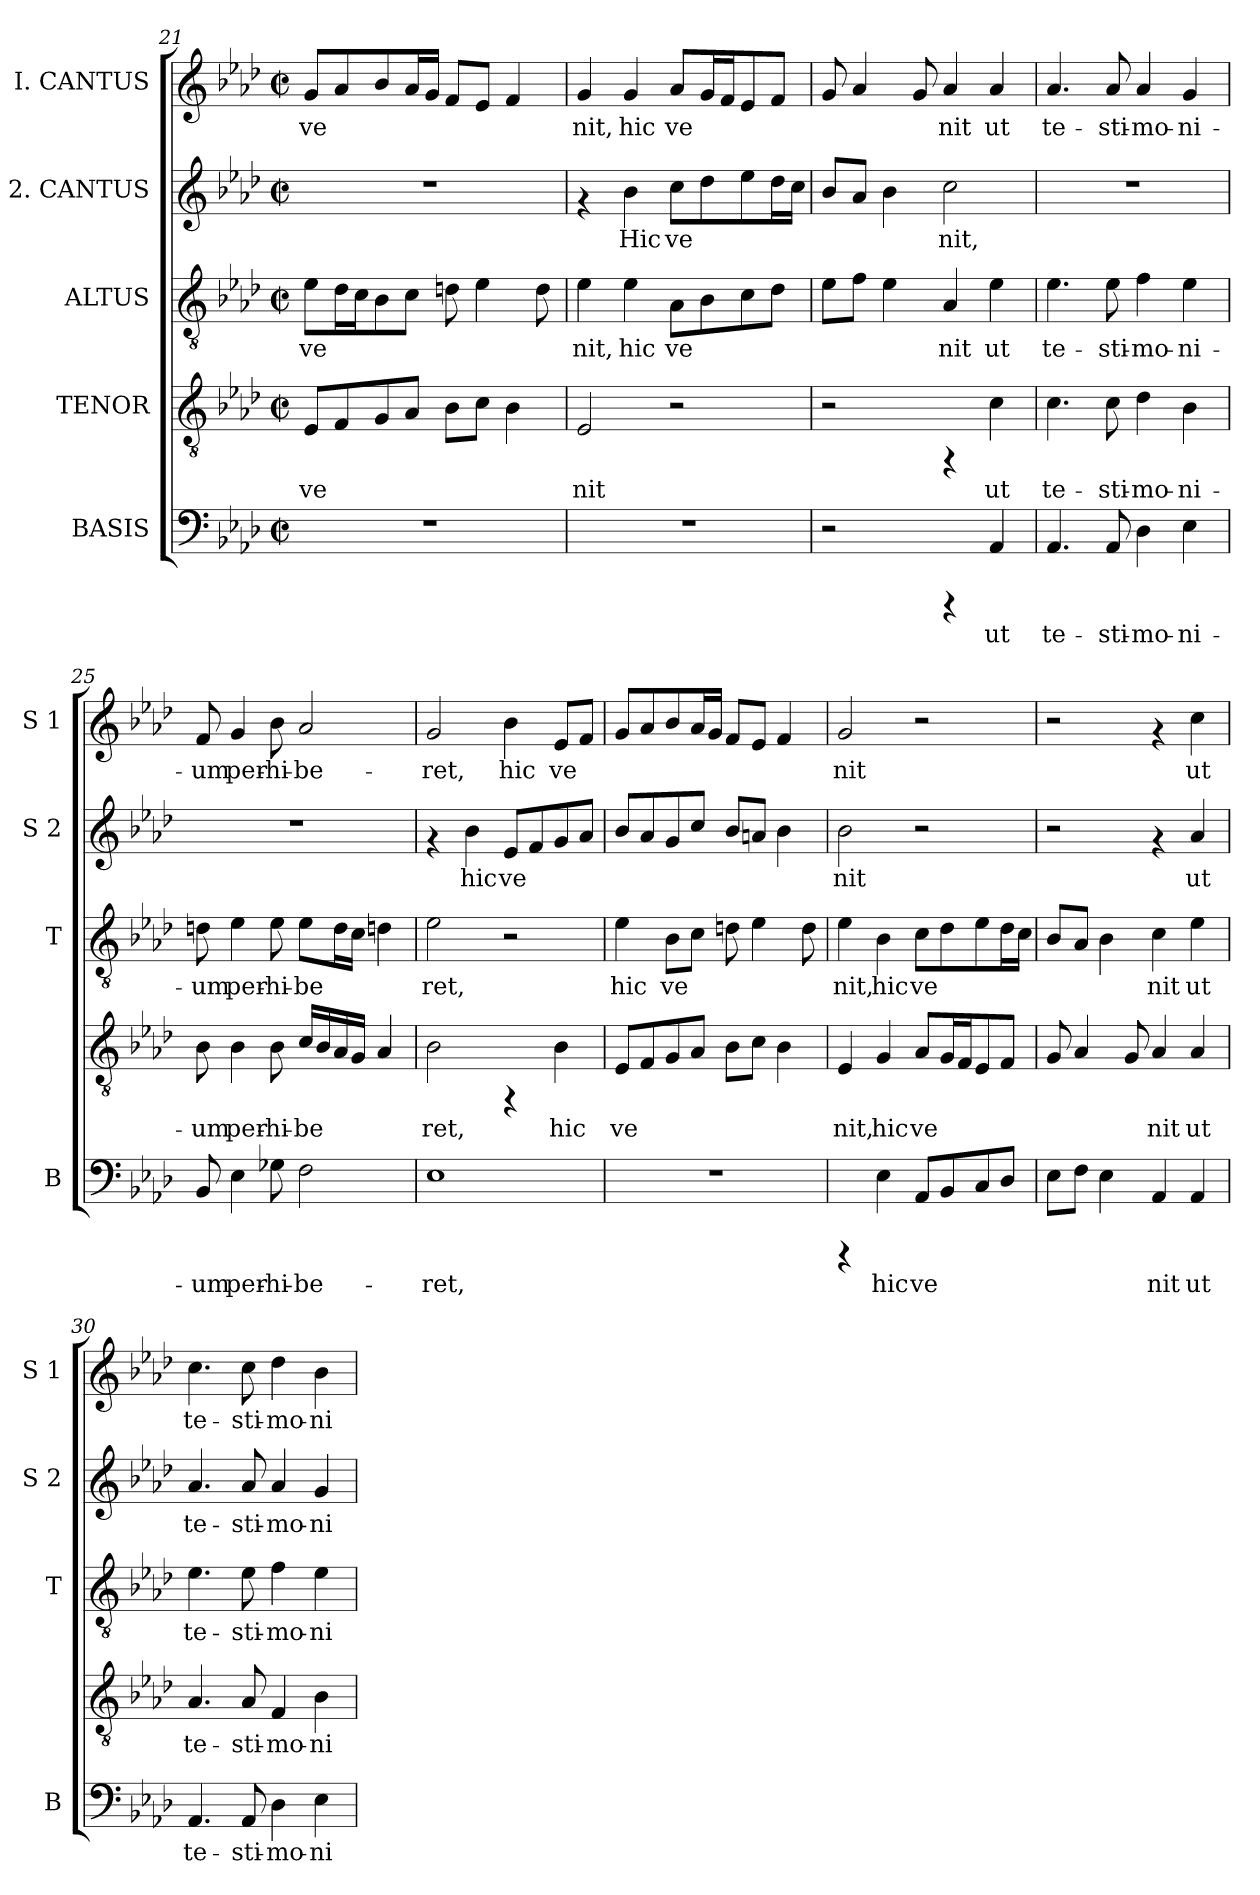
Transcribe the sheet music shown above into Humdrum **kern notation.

**kern	**text	**kern	**text	**kern	**text	**kern	**text	**kern	**text
*part5	*part5	*part4	*part4	*part3	*part3	*part2	*part2	*part1	*part1
*staff5	*staff5	*staff4	*staff4	*staff3	*staff3	*staff2	*staff2	*staff1	*staff1
*I"BASIS	*	*I"TENOR	*	*I"ALTUS	*	*I"2. CANTUS	*	*I"I. CANTUS	*
*I'B	*	*	*	*I'T	*	*I'S 2	*	*I'S 1	*
*clefF4	*	*clefGv2	*	*clefGv2	*	*clefG2	*	*clefG2	*
*k[b-e-a-d-]	*	*k[b-e-a-d-]	*	*k[b-e-a-d-]	*	*k[b-e-a-d-]	*	*k[b-e-a-d-]	*
*A-:	*	*A-:	*	*A-:	*	*A-:	*	*A-:	*
*M2/2	*	*M2/2	*	*M2/2	*	*M2/2	*	*M2/2	*
*met(c|)	*	*met(c|)	*	*met(c|)	*	*met(c|)	*	*met(c|)	*
=21	=21	=21	=21	=21	=21	=21	=21	=21	=21
!	!	!	!LO:LY:b:cj	!	!LO:LY:b:cj	!	!	!	!LO:LY:b:cj
1r	.	8E-/L	ve-	8e-\L	ve-	1r	.	8g/L	ve-
!	!	!	!LO:LY:b:cj	!	!LO:LY:b:cj	!	!	!	!LO:LY:b:cj
.	.	8F/	--	16d-\	--	.	.	8a-/	--
!	!	!	!	!	!LO:LY:b:cj	!	!	!	!
.	.	.	.	16c\	--	.	.	.	.
!	!	!	!LO:LY:b:cj	!	!LO:LY:b:cj	!	!	!	!LO:LY:b:cj
.	.	8G/	--	8B-\	--	.	.	8b-/	--
!	!	!	!LO:LY:b:cj	!	!LO:LY:b:cj	!	!	!	!LO:LY:b:cj
.	.	8A-/J	--	8c\J	--	.	.	16a-/	--
!	!	!	!	!	!	!	!	!	!LO:LY:b:cj
.	.	.	.	.	.	.	.	16g/J	--
!	!	!	!LO:LY:b:cj	!	!LO:LY:b:cj	!	!	!	!LO:LY:b:cj
.	.	8B-\L	--	8dn\	--	.	.	8f/L	--
!	!	!	!LO:LY:b:cj	!	!LO:LY:b:cj	!	!	!	!LO:LY:b:cj
.	.	8c\J	--	4e-\	--	.	.	8e-/J	--
!	!	!	!LO:LY:b:cj	!	!	!	!	!	!LO:LY:b:cj
.	.	4B-\	--	.	.	.	.	4f/	--
!	!	!	!	!	!LO:LY:b:cj	!	!	!	!
.	.	.	.	8d\	--	.	.	.	.
=22	=22	=22	=22	=22	=22	=22	=22	=22	=22
!	!	!	!LO:LY:b:cj	!	!LO:LY:b:cj	!	!	!	!LO:LY:b:cj
1r	.	2E-/	-nit	4e-\	-nit,	4rf	.	4g/	-nit,
!	!	!	!	!	!LO:LY:b:cj	!	!LO:LY:b:cj	!	!LO:LY:b:cj
.	.	.	.	4e-\	hic	4b-\	Hic	4g/	hic
!	!	!	!	!	!LO:LY:b:cj	!	!LO:LY:b:cj	!	!LO:LY:b:cj
.	.	2r	.	8A-\L	ve-	8cc\L	ve-	8a-/L	ve-
!	!	!	!	!	!LO:LY:b:cj	!	!LO:LY:b:cj	!	!LO:LY:b:cj
.	.	.	.	8B-\	--	8dd-\	--	16g/	--
!	!	!	!	!	!	!	!	!	!LO:LY:b:cj
.	.	.	.	.	.	.	.	16f/	--
!	!	!	!	!	!LO:LY:b:cj	!	!LO:LY:b:cj	!	!LO:LY:b:cj
.	.	.	.	8c\	--	8ee-\	--	8e-/	--
!	!	!	!	!	!LO:LY:b:cj	!	!LO:LY:b:cj	!	!LO:LY:b:cj
.	.	.	.	8d-\J	--	16dd-\	--	8f/J	--
!	!	!	!	!	!	!	!LO:LY:b:cj	!	!
.	.	.	.	.	.	16cc\J	--	.	.
!!LO:PB:g=z
=23	=23	=23	=23	=23	=23	=23	=23	=23	=23
!	!	!	!	!	!LO:LY:b:cj	!	!LO:LY:b:cj	!	!LO:LY:b:cj
2r	.	2r	.	8e-\L	--	8b-/L	--	8g/	--
!	!	!	!	!	!LO:LY:b:cj	!	!LO:LY:b:cj	!	!LO:LY:b:cj
.	.	.	.	8f\J	--	8a-/J	--	4a-/	--
!	!	!	!	!	!LO:LY:b:cj	!	!LO:LY:b:cj	!	!
.	.	.	.	4e-\	--	4b-\	--	.	.
!	!	!	!	!	!	!	!	!	!LO:LY:b:cj
.	.	.	.	.	.	.	.	8g/	--
!	!	!	!	!	!LO:LY:b:cj	!	!LO:LY:b:cj	!	!LO:LY:b:cj
4rCCC	.	4rFF	.	4A-/	-nit	2cc\	-nit,	4a-/	-nit
!	!LO:LY:b:cj	!	!LO:LY:b:cj	!	!LO:LY:b:cj	!	!	!	!LO:LY:b:cj
4AA-/	ut	4c\	ut	4e-\	ut	.	.	4a-/	ut
=24	=24	=24	=24	=24	=24	=24	=24	=24	=24
!	!LO:LY:b:cj	!	!LO:LY:b:cj	!	!LO:LY:b:cj	!	!	!	!LO:LY:b:cj
4.AA-/	te-	4.c\	te-	4.e-\	te-	1r	.	4.a-/	te-
!	!LO:LY:b:cj	!	!LO:LY:b:cj	!	!LO:LY:b:cj	!	!	!	!LO:LY:b:cj
8AA-/	-sti-	8c\	-sti-	8e-\	-sti-	.	.	8a-/	-sti-
!	!LO:LY:b:cj	!	!LO:LY:b:cj	!	!LO:LY:b:cj	!	!	!	!LO:LY:b:cj
4D-\	-mo-	4d-\	-mo-	4f\	-mo-	.	.	4a-/	-mo-
!	!LO:LY:b:cj	!	!LO:LY:b:cj	!	!LO:LY:b:cj	!	!	!	!LO:LY:b:cj
4E-\	-ni-	4B-\	-ni-	4e-\	-ni-	.	.	4g/	-ni-
=25	=25	=25	=25	=25	=25	=25	=25	=25	=25
!	!LO:LY:b:cj	!	!LO:LY:b:cj	!	!LO:LY:b:cj	!	!	!	!LO:LY:b:cj
8BB-/	-um	8B-\	-um	8dn\	-um	1r	.	8f/	-um
!	!LO:LY:b:cj	!	!LO:LY:b:cj	!	!LO:LY:b:cj	!	!	!	!LO:LY:b:cj
4E-\	per-	4B-\	per-	4e-\	per-	.	.	4g/	per-
!	!LO:LY:b:cj	!	!LO:LY:b:cj	!	!LO:LY:b:cj	!	!	!	!LO:LY:b:cj
8G-X\	-hi-	8B-\	-hi-	8e-\	-hi-	.	.	8b-\	-hi-
!	!LO:LY:b:cj	!	!LO:LY:b:cj	!	!LO:LY:b:cj	!	!	!	!LO:LY:b:cj
2F\	-be-	16c/L	-be-	8e-\L	-be-	.	.	2a-/	-be-
!	!	!	!LO:LY:b:cj	!	!	!	!	!	!
.	.	16B-/	--	.	.	.	.	.	.
!	!	!	!LO:LY:b:cj	!	!LO:LY:b:cj	!	!	!	!
.	.	16A-/	--	16d\	--	.	.	.	.
!	!	!	!LO:LY:b:cj	!	!LO:LY:b:cj	!	!	!	!
.	.	16G/J	--	16c\J	--	.	.	.	.
!	!	!	!LO:LY:b:cj	!	!LO:LY:b:cj	!	!	!	!
.	.	4A-/	--	4dn\	--	.	.	.	.
=26	=26	=26	=26	=26	=26	=26	=26	=26	=26
!	!LO:LY:b:cj	!	!LO:LY:b:cj	!	!LO:LY:b:cj	!	!	!	!LO:LY:b:cj
1E-	-ret,	2B-\	-ret,	2e-\	-ret,	4rf	.	2g/	-ret,
!	!	!	!	!	!	!	!LO:LY:b:cj	!	!
.	.	.	.	.	.	4b-\	hic	.	.
!	!	!	!	!	!	!	!LO:LY:b:cj	!	!LO:LY:b:cj
.	.	4rFF	.	2r	.	8e-/L	ve-	4b-\	hic
!	!	!	!	!	!	!	!LO:LY:b:cj	!	!
.	.	.	.	.	.	8f/	--	.	.
!	!	!	!LO:LY:b:cj	!	!	!	!LO:LY:b:cj	!	!LO:LY:b:cj
.	.	4B-\	hic	.	.	8g/	--	8e-/L	ve-
!	!	!	!	!	!	!	!LO:LY:b:cj	!	!LO:LY:b:cj
.	.	.	.	.	.	8a-/J	--	8f/J	--
=27	=27	=27	=27	=27	=27	=27	=27	=27	=27
!	!	!	!LO:LY:b:cj	!	!LO:LY:b:cj	!	!LO:LY:b:cj	!	!LO:LY:b:cj
1r	.	8E-/L	ve-	4e-\	hic	8b-/L	--	8g/L	--
!	!	!	!LO:LY:b:cj	!	!	!	!LO:LY:b:cj	!	!LO:LY:b:cj
.	.	8F/	--	.	.	8a-/	--	8a-/	--
!	!	!	!LO:LY:b:cj	!	!LO:LY:b:cj	!	!LO:LY:b:cj	!	!LO:LY:b:cj
.	.	8G/	--	8B-\L	ve-	8g/	--	8b-/	--
!	!	!	!LO:LY:b:cj	!	!LO:LY:b:cj	!	!LO:LY:b:cj	!	!LO:LY:b:cj
.	.	8A-/J	--	8c\J	--	8cc/J	--	16a-/	--
!	!	!	!	!	!	!	!	!	!LO:LY:b:cj
.	.	.	.	.	.	.	.	16g/J	--
!	!	!	!LO:LY:b:cj	!	!LO:LY:b:cj	!	!LO:LY:b:cj	!	!LO:LY:b:cj
.	.	8B-\L	--	8dn\	--	8b-/L	--	8f/L	--
!	!	!	!LO:LY:b:cj	!	!LO:LY:b:cj	!	!LO:LY:b:cj	!	!LO:LY:b:cj
.	.	8c\J	--	4e-\	--	8an/J	--	8e-/J	--
!	!	!	!LO:LY:b:cj	!	!	!	!LO:LY:b:cj	!	!LO:LY:b:cj
.	.	4B-\	--	.	.	4b-\	--	4f/	--
!	!	!	!	!	!LO:LY:b:cj	!	!	!	!
.	.	.	.	8d\	--	.	.	.	.
!!LO:LB:g=z
=28	=28	=28	=28	=28	=28	=28	=28	=28	=28
!	!	!	!LO:LY:b:cj	!	!LO:LY:b:cj	!	!LO:LY:b:cj	!	!LO:LY:b:cj
4rCCC	.	4E-/	-nit,	4e-\	-nit,	2b-\	-nit	2g/	-nit
!	!LO:LY:b:cj	!	!LO:LY:b:cj	!	!LO:LY:b:cj	!	!	!	!
4E-\	hic	4G/	hic	4B-\	hic	.	.	.	.
!	!LO:LY:b:cj	!	!LO:LY:b:cj	!	!LO:LY:b:cj	!	!	!	!
8AA-/L	ve-	8A-/L	ve-	8c\L	ve-	2r	.	2r	.
!	!LO:LY:b:cj	!	!LO:LY:b:cj	!	!LO:LY:b:cj	!	!	!	!
8BB-/	--	16G/	--	8d-\	--	.	.	.	.
!	!	!	!LO:LY:b:cj	!	!	!	!	!	!
.	.	16F/	--	.	.	.	.	.	.
!	!LO:LY:b:cj	!	!LO:LY:b:cj	!	!LO:LY:b:cj	!	!	!	!
8C/	--	8E-/	--	8e-\	--	.	.	.	.
!	!LO:LY:b:cj	!	!LO:LY:b:cj	!	!LO:LY:b:cj	!	!	!	!
8D-/J	--	8F/J	--	16d-\	--	.	.	.	.
!	!	!	!	!	!LO:LY:b:cj	!	!	!	!
.	.	.	.	16c\J	--	.	.	.	.
=29	=29	=29	=29	=29	=29	=29	=29	=29	=29
!	!LO:LY:b:cj	!	!LO:LY:b:cj	!	!LO:LY:b:cj	!	!	!	!
8E-\L	--	8G/	--	8B-/L	--	2r	.	2r	.
!	!LO:LY:b:cj	!	!LO:LY:b:cj	!	!LO:LY:b:cj	!	!	!	!
8F\J	--	4A-/	--	8A-/J	--	.	.	.	.
!	!LO:LY:b:cj	!	!	!	!LO:LY:b:cj	!	!	!	!
4E-\	--	.	.	4B-\	--	.	.	.	.
!	!	!	!LO:LY:b:cj	!	!	!	!	!	!
.	.	8G/	--	.	.	.	.	.	.
!	!LO:LY:b:cj	!	!LO:LY:b:cj	!	!LO:LY:b:cj	!	!	!	!
4AA-/	-nit	4A-/	-nit	4c\	-nit	4rf	.	4rf	.
!	!LO:LY:b:cj	!	!LO:LY:b:cj	!	!LO:LY:b:cj	!	!LO:LY:b:cj	!	!LO:LY:b:cj
4AA-/	ut	4A-/	ut	4e-\	ut	4a-/	ut	4cc\	ut
=30	=30	=30	=30	=30	=30	=30	=30	=30	=30
!	!LO:LY:b:cj	!	!LO:LY:b:cj	!	!LO:LY:b:cj	!	!LO:LY:b:cj	!	!LO:LY:b:cj
4.AA-/	te-	4.A-/	te-	4.e-\	te-	4.a-/	te-	4.cc\	te-
!	!LO:LY:b:cj	!	!LO:LY:b:cj	!	!LO:LY:b:cj	!	!LO:LY:b:cj	!	!LO:LY:b:cj
8AA-/	-sti-	8A-/	-sti-	8e-\	-sti-	8a-/	-sti-	8cc\	-sti-
!	!LO:LY:b:cj	!	!LO:LY:b:cj	!	!LO:LY:b:cj	!	!LO:LY:b:cj	!	!LO:LY:b:cj
4D-\	-mo-	4F/	-mo-	4f\	-mo-	4a-/	-mo-	4dd-\	-mo-
!	!LO:LY:b:cj	!	!LO:LY:b:cj	!	!LO:LY:b:cj	!	!LO:LY:b:cj	!	!LO:LY:b:cj
4E-\	-ni-	4B-\	-ni-	4e-\	-ni-	4g/	-ni-	4b-\	-ni-
=	=	=	=	=	=	=	=	=	=
*-	*-	*-	*-	*-	*-	*-	*-	*-	*-
